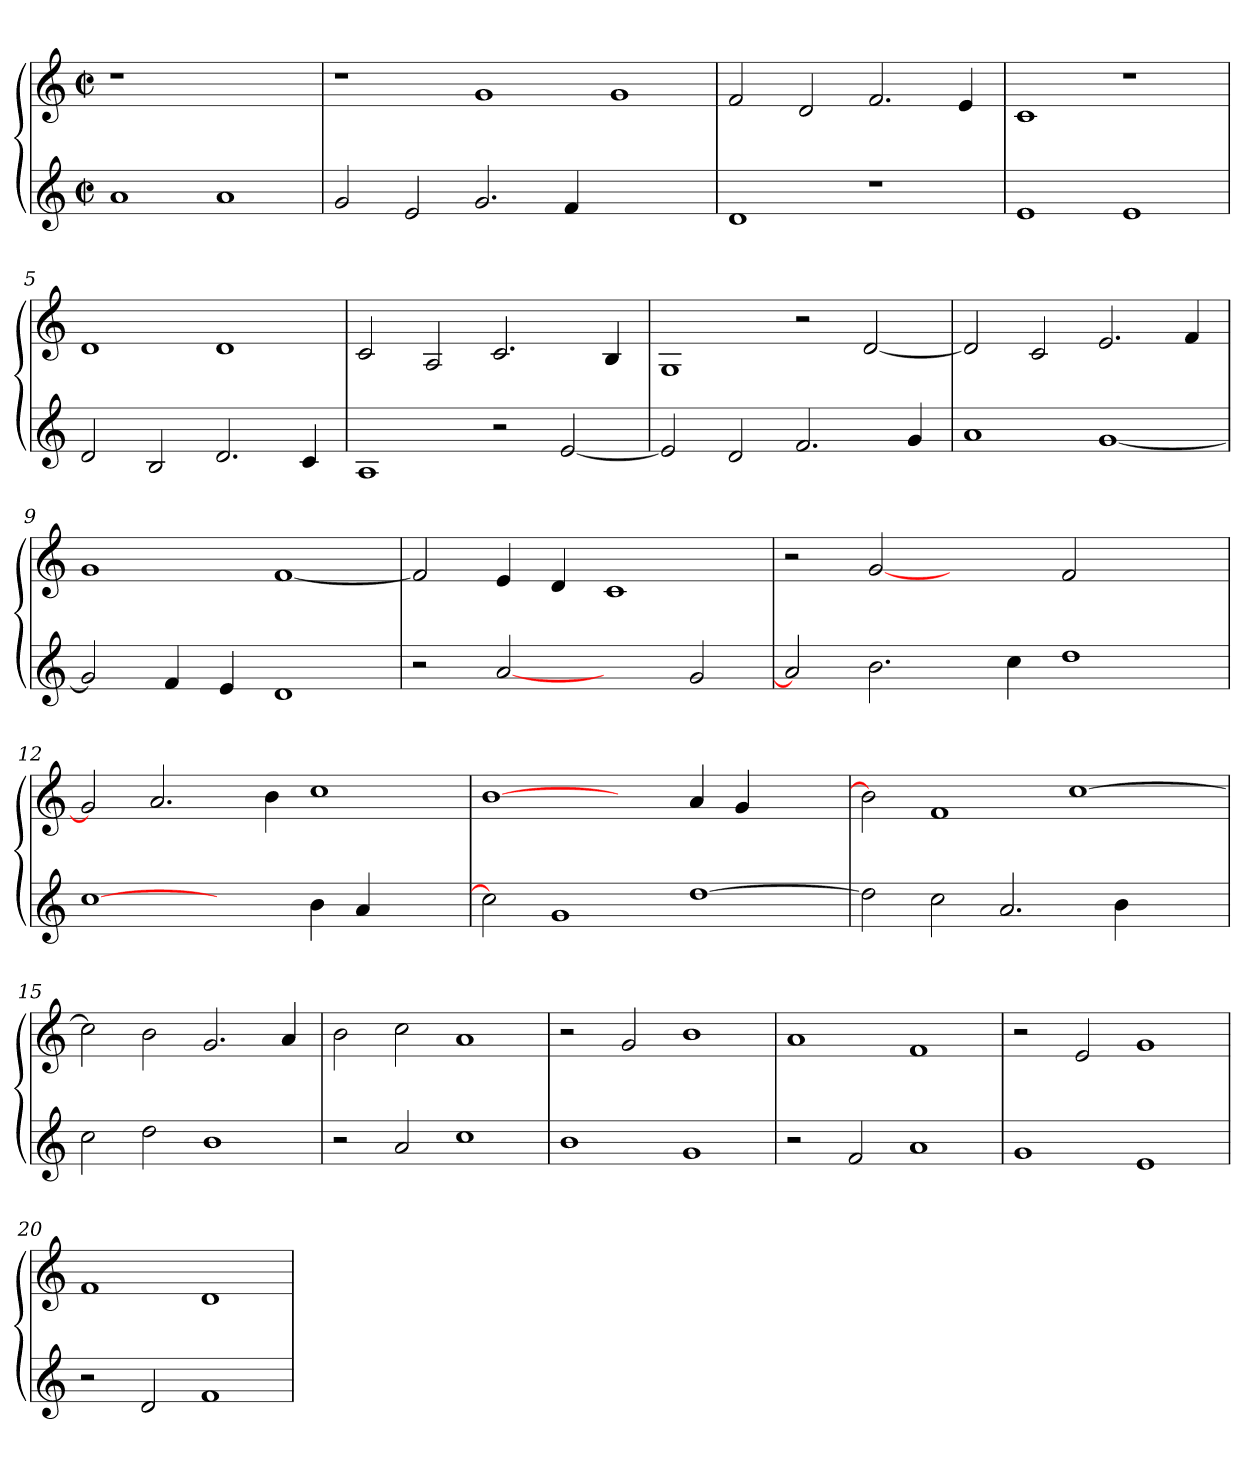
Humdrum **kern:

**kern	**kern
*part1	*part1
*staff2	*staff1
*clefG2	*clefG2
*k[]	*k[]
*M2/2	*M2/2
*met(c|)	*met(c|)
=1	=1
1a	1r
1a	1ryy
=2	=2
2g/	1r
2e/	.
2.g/	1g
4f/	.
1ryy	1g
=3	=3
1d	2f/
.	2d/
1r	2.f/
.	4e/
=4	=4
1e	1c
1e	1r
=5	=5
2d/	1d
2B/	.
2.d/	1d
4c/	.
=6	=6
1A	2c/
.	2A/
2r	2.c/
[2e	.
.	4B/
=7	=7
2e/]	1G
2d/	.
2.f/	2r
.	[2d
4g/	.
=8	=8
1a	2d/]
.	2c/
[1g	2.e/
.	4f/
=9	=9
2g/]	1g
4f/	.
4e/	.
1d	[1f
=10	=10
2r	2f/]
[2a	4e/
.	4d/
2ryy	1c
2g/	.
=11	=11
2a]	2r
2.b\	[2g
.	2ryy
4cc\	.
1dd	2f/
.	2ryy
=12	=12
[1cc	2g]
.	2.a/
2ryy	.
.	4b\
4b\	1cc
4a/	.
2ryy	.
=13	=13
2cc]	[1b
1g	.
.	2ryy
[1dd	4a/
.	4g/
.	2ryy
=14	=14
2dd\]	2b]
2cc\	1f
2.a/	.
.	[1cc
4b\	.
2ryy	.
=15	=15
2cc\	2cc\]
2dd\	2b\
1b	2.g/
.	4a/
=16	=16
2r	2b\
2a/	2cc\
1cc	1a
=17	=17
1b	2r
.	2g/
1g	1b
=18	=18
2r	1a
2f/	.
1a	1f
=19	=19
1g	2r
.	2e/
1e	1g
=20	=20
2r	1f
2d/	.
1f	1d
=	=
*-	*-
